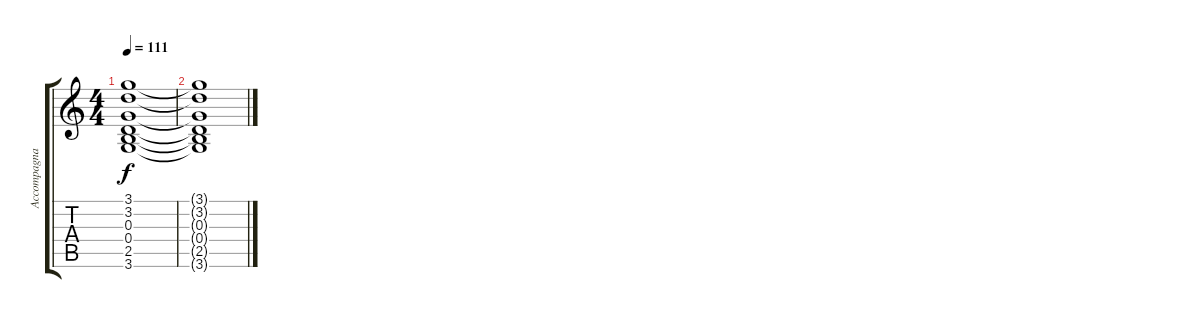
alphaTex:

\track ("Accompagnamento" "Accompagna") {instrument electricguitarclean}
\staff {score tabs}
\tuning (E4 B3 G3 D3 A2 E2) {hide}
\ts (4 4)
\tempo 111
\clef g2
\ks c
(3.1{t} 3.2{t} 0.3{t} 0.4{t} 2.5{t} 3.6{t}).1{dy f} |
(3.1{t} 3.2{t} 0.3{t} 0.4{t} 2.5{t} 3.6{t}).1
